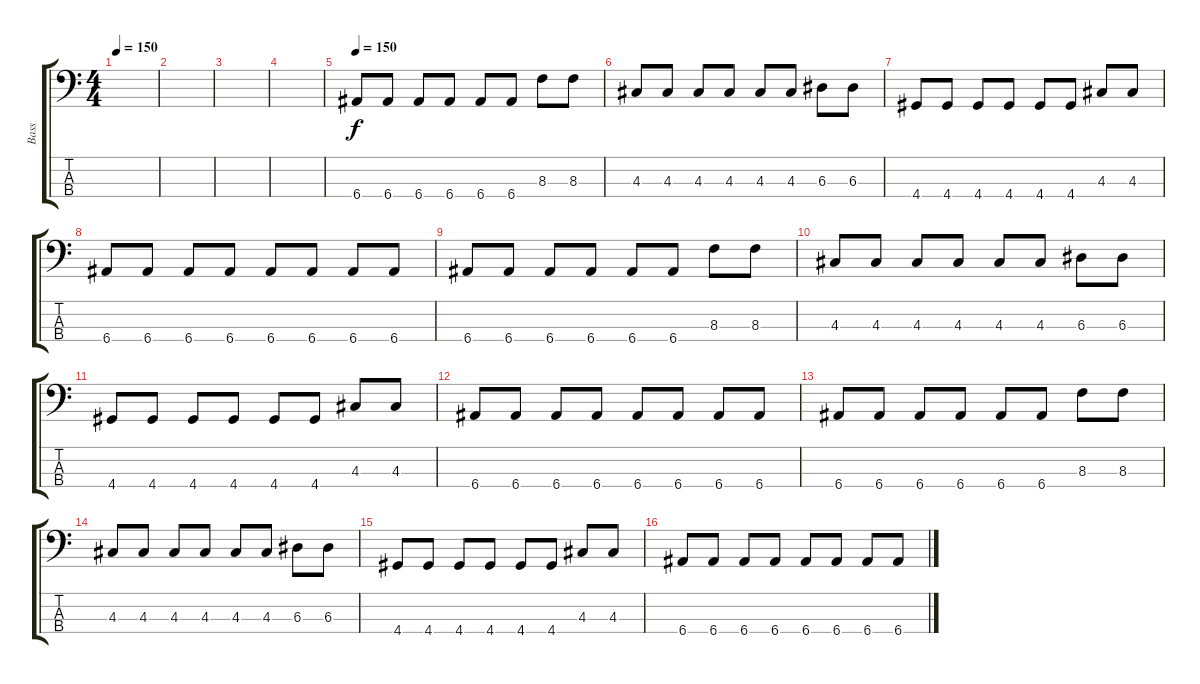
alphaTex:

\track ("Bass" "Bass") {instrument electricbassfinger}
\staff {score tabs}
\tuning (G2 D2 A1 E1) {hide}
\ts (4 4)
\tempo 150
\clef f4
\ks c
|
|
|
|
\tempo 150
6.4.8 6.4.8 6.4.8 6.4.8 6.4.8 6.4.8 8.3.8 8.3.8 |
4.3.8 4.3.8 4.3.8 4.3.8 4.3.8 4.3.8 6.3.8 6.3.8 |
4.4.8 4.4.8 4.4.8 4.4.8 4.4.8 4.4.8 4.3.8 4.3.8 |
6.4.8 6.4.8 6.4.8 6.4.8 6.4.8 6.4.8 6.4.8 6.4.8 |
6.4.8 6.4.8 6.4.8 6.4.8 6.4.8 6.4.8 8.3.8 8.3.8 |
4.3.8 4.3.8 4.3.8 4.3.8 4.3.8 4.3.8 6.3.8 6.3.8 |
4.4.8 4.4.8 4.4.8 4.4.8 4.4.8 4.4.8 4.3.8 4.3.8 |
6.4.8 6.4.8 6.4.8 6.4.8 6.4.8 6.4.8 6.4.8 6.4.8 |
6.4.8 6.4.8 6.4.8 6.4.8 6.4.8 6.4.8 8.3.8 8.3.8 |
4.3.8 4.3.8 4.3.8 4.3.8 4.3.8 4.3.8 6.3.8 6.3.8 |
4.4.8 4.4.8 4.4.8 4.4.8 4.4.8 4.4.8 4.3.8 4.3.8 |
6.4.8 6.4.8 6.4.8 6.4.8 6.4.8 6.4.8 6.4.8 6.4.8
